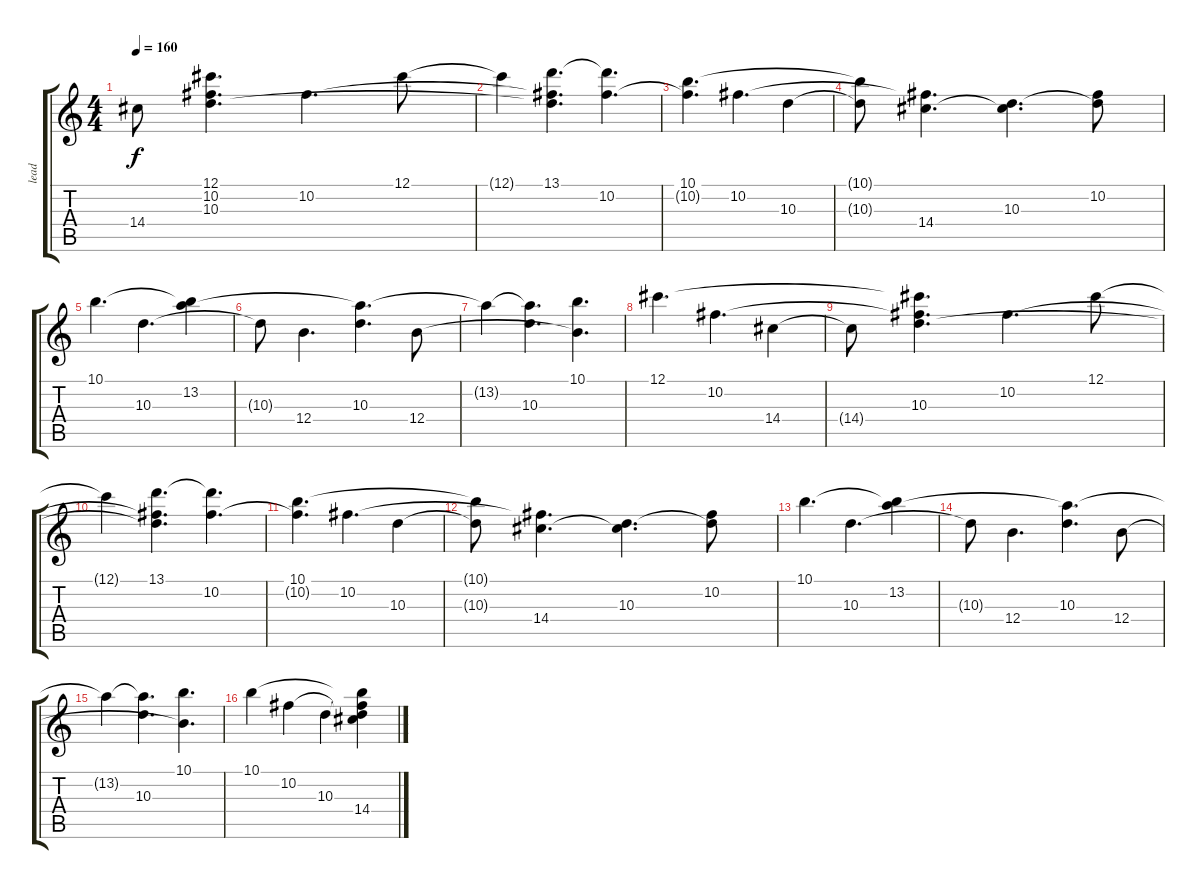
\track ("lead" "lead") {instrument overdrivenguitar}
\staff {score tabs}
\tuning (Db4 Ab3 E3 B2 Gb2 B1) {hide}
\ts (4 4)
\tempo 160
\clef g2
\ks c
14.4{t}.8{dy f} (12.1{t} 10.2{t} 10.3).4{d} 10.2.4{d} 12.1.8 |
12.1{t}.4 (13.1 10.2{t} 10.3{t}).4{d} (13.1{t} 10.2).4{d} |
(10.1 10.2{t}).4{d} 10.2.4{d} 10.3.4 |
(10.1{t} 10.3{t}).8 (10.2{t} 14.4).4{d} (10.3 14.4{t}).4{d} (10.2 10.3{t}).8 |
10.1.4{d} 10.3.4{d} (10.1{t} 13.2).4 |
10.3{t}.8 12.4.4{d} (13.2{t} 10.3).4{d} 12.4.8 |
13.2{t}.4 (13.2{t} 10.3).4{d} (10.1 12.4{t}).4{d} |
12.1.4{d} 10.2.4{d} 14.4.4 |
14.4{t}.8 (12.1{t} 10.2{t} 10.3).4{d} 10.2.4{d} 12.1.8 |
12.1{t}.4 (13.1 10.2{t} 10.3{t}).4{d} (13.1{t} 10.2).4{d} |
(10.1 10.2{t}).4{d} 10.2.4{d} 10.3.4 |
(10.1{t} 10.3{t}).8 (10.2{t} 14.4).4{d} (10.3 14.4{t}).4{d} (10.2 10.3{t}).8 |
10.1.4{d} 10.3.4{d} (10.1{t} 13.2).4 |
10.3{t}.8 12.4.4{d} (13.2{t} 10.3).4{d} 12.4.8 |
13.2{t}.4 (13.2{t} 10.3).4{d} (10.1 12.4{t}).4{d} |
10.1.4 10.2.4 10.3.4 (10.1{t} 10.2{t} 10.3{t} 14.4).4
